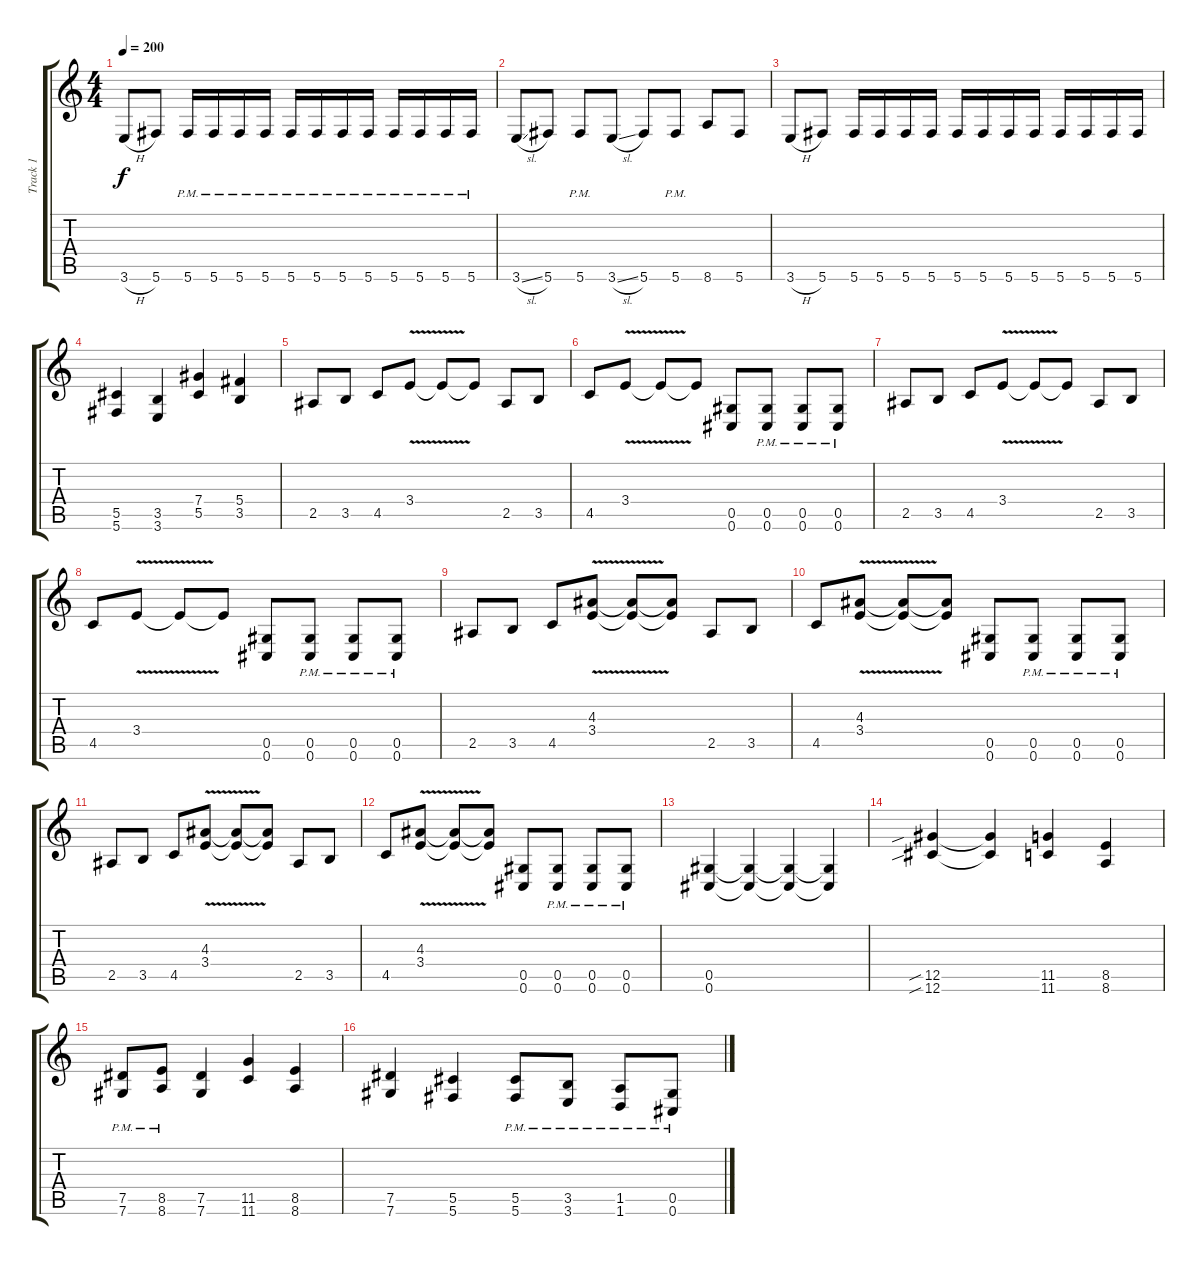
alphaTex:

\track ("Track 1" "Track 1") {instrument distortionguitar}
\staff {score tabs}
\tuning (Eb4 Bb3 Gb3 Db3 Ab2 Db2) {hide}
\ts (4 4)
\tempo 200
\clef g2
\ks c
3.6{h}.8{dy f} 5.6.8 5.6{pm}.16 5.6{pm}.16 5.6{pm}.16 5.6{pm}.16 5.6{pm}.16 5.6{pm}.16 5.6{pm}.16 5.6{pm}.16 5.6{pm}.16 5.6{pm}.16 5.6{pm}.16 5.6{pm}.16 |
3.6{sl}.8 5.6.8 5.6{pm}.8 3.6{sl}.8 5.6.8 5.6{pm}.8 8.6.8 5.6.8 |
3.6{h}.8 5.6.8 5.6.16 5.6.16 5.6.16 5.6.16 5.6.16 5.6.16 5.6.16 5.6.16 5.6.16 5.6.16 5.6.16 5.6.16 |
(5.5 5.6).4 (3.5 3.6).4 (7.4 5.5).4 (5.4 3.5).4 |
2.5.8 3.5.8 4.5.8 3.4{v}.8 3.4{t}.8 3.4{t}.8 2.5.8 3.5.8 |
4.5.8 3.4{v}.8 3.4{t}.8 3.4{t}.8 (0.5 0.6).8 (0.5{pm} 0.6{pm}).8 (0.5{pm} 0.6{pm}).8 (0.5{pm} 0.6{pm}).8 |
2.5.8 3.5.8 4.5.8 3.4{v}.8 3.4{t}.8 3.4{t}.8 2.5.8 3.5.8 |
4.5.8 3.4{v}.8 3.4{t}.8 3.4{t}.8 (0.5 0.6).8 (0.5{pm} 0.6{pm}).8 (0.5{pm} 0.6{pm}).8 (0.5{pm} 0.6{pm}).8 |
2.5.8 3.5.8 4.5.8 (4.3{v} 3.4{v}).8 (4.3{t} 3.4{t}).8 (4.3{t} 3.4{t}).8 2.5.8 3.5.8 |
4.5.8 (4.3{v} 3.4{v}).8 (4.3{t} 3.4{t}).8 (4.3{t} 3.4{t}).8 (0.5 0.6).8 (0.5{pm} 0.6{pm}).8 (0.5{pm} 0.6{pm}).8 (0.5{pm} 0.6{pm}).8 |
2.5.8 3.5.8 4.5.8 (4.3{v} 3.4{v}).8 (4.3{t} 3.4{t}).8 (4.3{t} 3.4{t}).8 2.5.8 3.5.8 |
4.5.8 (4.3{v} 3.4{v}).8 (4.3{t} 3.4{t}).8 (4.3{t} 3.4{t}).8 (0.5 0.6).8 (0.5{pm} 0.6{pm}).8 (0.5{pm} 0.6{pm}).8 (0.5{pm} 0.6{pm}).8 |
(0.5 0.6).4 (0.5{t} 0.6{t}).4 (0.5{t} 0.6{t}).4 (0.5{t} 0.6{t}).4 |
(12.5{sib} 12.6{sib}).4 (12.5{t} 12.6{t}).4 (11.5 11.6).4 (8.5 8.6).4 |
(7.5{pm} 7.6{pm}).8 (8.5{pm} 8.6{pm}).8 (7.5 7.6).4 (11.5 11.6).4 (8.5 8.6).4 |
(7.5 7.6).4 (5.5 5.6).4 (5.5{pm} 5.6{pm}).8 (3.5{pm} 3.6{pm}).8 (1.5{pm} 1.6{pm}).8 (0.5{pm} 0.6{pm}).8
